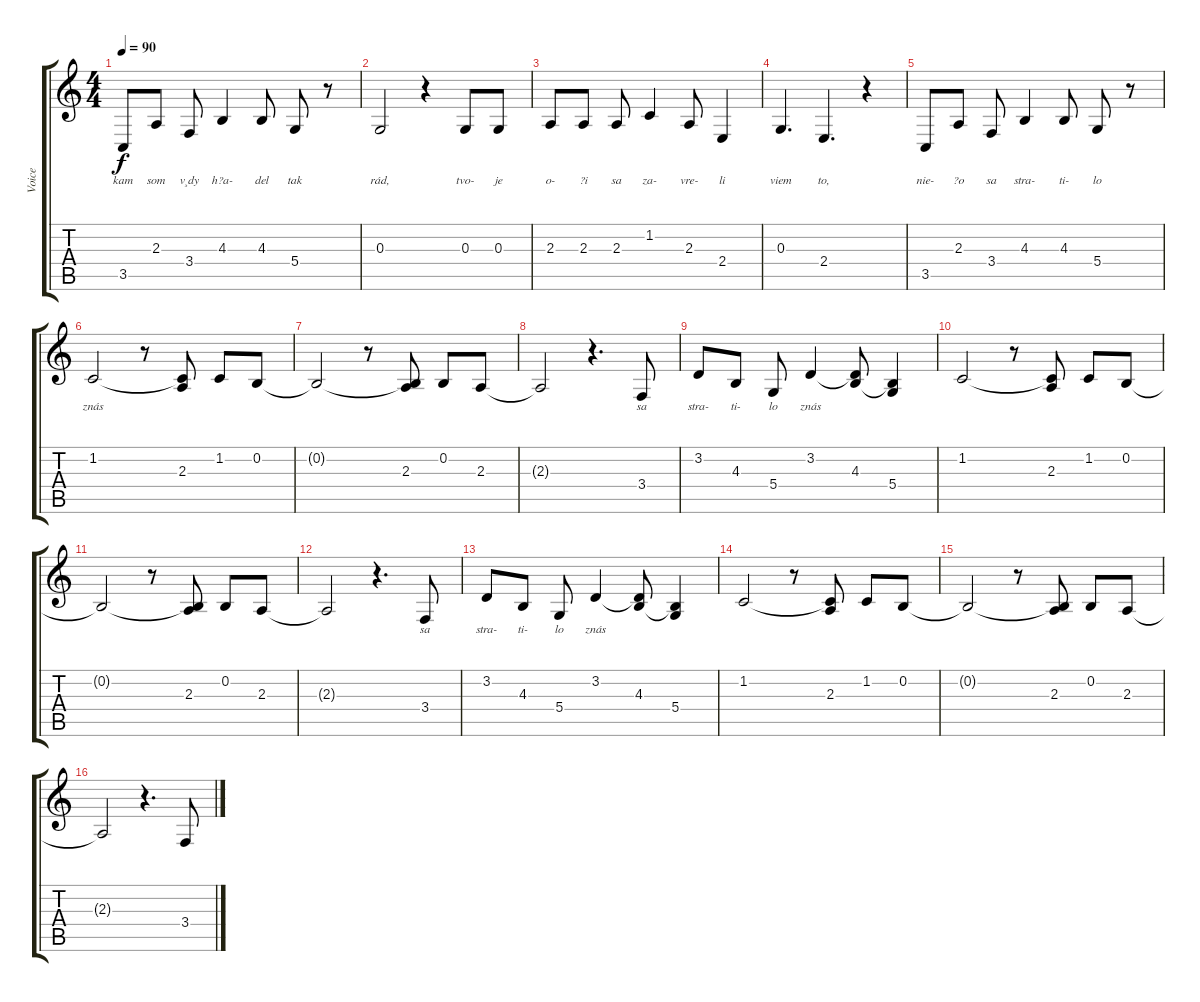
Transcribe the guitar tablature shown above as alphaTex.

\track ("Voice" "Voice") {instrument acousticgrandpiano}
\staff {score tabs}
\tuning (E4 B3 G3 D3 A2 E2) {hide}
\ts (4 4)
\tempo 90
\clef g2
\ks c
3.5.8{lyrics (0 "kam") lyrics (1 "") lyrics (2 "") lyrics (3 "") lyrics (4 "") dy f} 2.3.8{lyrics (0 "som") lyrics (1 "") lyrics (2 "") lyrics (3 "") lyrics (4 "")} 3.4.8{lyrics (0 "v¸dy") lyrics (1 "") lyrics (2 "") lyrics (3 "") lyrics (4 "")} 4.3.4{lyrics (0 "h?a-") lyrics (1 "") lyrics (2 "") lyrics (3 "") lyrics (4 "")} 4.3.8{lyrics (0 "del") lyrics (1 "") lyrics (2 "") lyrics (3 "") lyrics (4 "")} 5.4.8{lyrics (0 "tak") lyrics (1 "") lyrics (2 "") lyrics (3 "") lyrics (4 "")} r.8 |
0.3.2{lyrics (0 "rád,") lyrics (1 "") lyrics (2 "") lyrics (3 "") lyrics (4 "")} r.4 0.3.8{lyrics (0 "tvo-") lyrics (1 "") lyrics (2 "") lyrics (3 "") lyrics (4 "")} 0.3.8{lyrics (0 "je") lyrics (1 "") lyrics (2 "") lyrics (3 "") lyrics (4 "")} |
2.3.8{lyrics (0 "o-") lyrics (1 "") lyrics (2 "") lyrics (3 "") lyrics (4 "")} 2.3.8{lyrics (0 "?i") lyrics (1 "") lyrics (2 "") lyrics (3 "") lyrics (4 "")} 2.3.8{lyrics (0 "sa") lyrics (1 "") lyrics (2 "") lyrics (3 "") lyrics (4 "")} 1.2.4{lyrics (0 "za-") lyrics (1 "") lyrics (2 "") lyrics (3 "") lyrics (4 "")} 2.3.8{lyrics (0 "vre-") lyrics (1 "") lyrics (2 "") lyrics (3 "") lyrics (4 "")} 2.4.4{lyrics (0 "li") lyrics (1 "") lyrics (2 "") lyrics (3 "") lyrics (4 "")} |
0.3.4{d lyrics (0 "viem") lyrics (1 "") lyrics (2 "") lyrics (3 "") lyrics (4 "")} 2.4.4{d lyrics (0 "to,") lyrics (1 "") lyrics (2 "") lyrics (3 "") lyrics (4 "")} r.4 |
3.5.8{lyrics (0 "nie-") lyrics (1 "") lyrics (2 "") lyrics (3 "") lyrics (4 "")} 2.3.8{lyrics (0 "?o") lyrics (1 "") lyrics (2 "") lyrics (3 "") lyrics (4 "")} 3.4.8{lyrics (0 "sa") lyrics (1 "") lyrics (2 "") lyrics (3 "") lyrics (4 "")} 4.3.4{lyrics (0 "stra-") lyrics (1 "") lyrics (2 "") lyrics (3 "") lyrics (4 "")} 4.3.8{lyrics (0 "ti-") lyrics (1 "") lyrics (2 "") lyrics (3 "") lyrics (4 "")} 5.4.8{lyrics (0 "lo") lyrics (1 "") lyrics (2 "") lyrics (3 "") lyrics (4 "")} r.8 |
1.2.2{lyrics (0 "znás") lyrics (1 "") lyrics (2 "") lyrics (3 "") lyrics (4 "")} r.8 (1.2{t} 2.3).8{lyrics (0 "") lyrics (1 "") lyrics (2 "") lyrics (3 "") lyrics (4 "")} 1.2.8{lyrics (0 "") lyrics (1 "") lyrics (2 "") lyrics (3 "") lyrics (4 "")} 0.2.8{lyrics (0 "") lyrics (1 "") lyrics (2 "") lyrics (3 "") lyrics (4 "")} |
0.2{t}.2{lyrics (0 "") lyrics (1 "") lyrics (2 "") lyrics (3 "") lyrics (4 "")} r.8 (0.2{t} 2.3).8{lyrics (0 "") lyrics (1 "") lyrics (2 "") lyrics (3 "") lyrics (4 "")} 0.2.8{lyrics (0 "") lyrics (1 "") lyrics (2 "") lyrics (3 "") lyrics (4 "")} 2.3.8{lyrics (0 "") lyrics (1 "") lyrics (2 "") lyrics (3 "") lyrics (4 "")} |
2.3{t}.2{lyrics (0 "") lyrics (1 "") lyrics (2 "") lyrics (3 "") lyrics (4 "")} r.4{d} 3.4.8{lyrics (0 "sa") lyrics (1 "") lyrics (2 "") lyrics (3 "") lyrics (4 "")} |
3.2.8{lyrics (0 "stra-") lyrics (1 "") lyrics (2 "") lyrics (3 "") lyrics (4 "")} 4.3.8{lyrics (0 "ti-") lyrics (1 "") lyrics (2 "") lyrics (3 "") lyrics (4 "")} 5.4.8{lyrics (0 "lo") lyrics (1 "") lyrics (2 "") lyrics (3 "") lyrics (4 "")} 3.2.4{lyrics (0 "znás") lyrics (1 "") lyrics (2 "") lyrics (3 "") lyrics (4 "")} (3.2{t} 4.3).8{lyrics (0 "") lyrics (1 "") lyrics (2 "") lyrics (3 "") lyrics (4 "")} (4.3{t} 5.4).4{lyrics (0 "") lyrics (1 "") lyrics (2 "") lyrics (3 "") lyrics (4 "")} |
1.2.2{lyrics (0 "") lyrics (1 "") lyrics (2 "") lyrics (3 "") lyrics (4 "")} r.8 (1.2{t} 2.3).8{lyrics (0 "") lyrics (1 "") lyrics (2 "") lyrics (3 "") lyrics (4 "")} 1.2.8{lyrics (0 "") lyrics (1 "") lyrics (2 "") lyrics (3 "") lyrics (4 "")} 0.2.8{lyrics (0 "") lyrics (1 "") lyrics (2 "") lyrics (3 "") lyrics (4 "")} |
0.2{t}.2{lyrics (0 "") lyrics (1 "") lyrics (2 "") lyrics (3 "") lyrics (4 "")} r.8 (0.2{t} 2.3).8{lyrics (0 "") lyrics (1 "") lyrics (2 "") lyrics (3 "") lyrics (4 "")} 0.2.8{lyrics (0 "") lyrics (1 "") lyrics (2 "") lyrics (3 "") lyrics (4 "")} 2.3.8{lyrics (0 "") lyrics (1 "") lyrics (2 "") lyrics (3 "") lyrics (4 "")} |
2.3{t}.2{lyrics (0 "") lyrics (1 "") lyrics (2 "") lyrics (3 "") lyrics (4 "")} r.4{d} 3.4.8{lyrics (0 "sa") lyrics (1 "") lyrics (2 "") lyrics (3 "") lyrics (4 "")} |
3.2.8{lyrics (0 "stra-") lyrics (1 "") lyrics (2 "") lyrics (3 "") lyrics (4 "")} 4.3.8{lyrics (0 "ti-") lyrics (1 "") lyrics (2 "") lyrics (3 "") lyrics (4 "")} 5.4.8{lyrics (0 "lo") lyrics (1 "") lyrics (2 "") lyrics (3 "") lyrics (4 "")} 3.2.4{lyrics (0 "znás") lyrics (1 "") lyrics (2 "") lyrics (3 "") lyrics (4 "")} (3.2{t} 4.3).8{lyrics (0 "") lyrics (1 "") lyrics (2 "") lyrics (3 "") lyrics (4 "")} (4.3{t} 5.4).4{lyrics (0 "") lyrics (1 "") lyrics (2 "") lyrics (3 "") lyrics (4 "")} |
1.2.2{lyrics (0 "") lyrics (1 "") lyrics (2 "") lyrics (3 "") lyrics (4 "")} r.8 (1.2{t} 2.3).8{lyrics (0 "") lyrics (1 "") lyrics (2 "") lyrics (3 "") lyrics (4 "")} 1.2.8{lyrics (0 "") lyrics (1 "") lyrics (2 "") lyrics (3 "") lyrics (4 "")} 0.2.8{lyrics (0 "") lyrics (1 "") lyrics (2 "") lyrics (3 "") lyrics (4 "")} |
0.2{t}.2{lyrics (0 "") lyrics (1 "") lyrics (2 "") lyrics (3 "") lyrics (4 "")} r.8 (0.2{t} 2.3).8{lyrics (0 "") lyrics (1 "") lyrics (2 "") lyrics (3 "") lyrics (4 "")} 0.2.8{lyrics (0 "") lyrics (1 "") lyrics (2 "") lyrics (3 "") lyrics (4 "")} 2.3.8{lyrics (0 "") lyrics (1 "") lyrics (2 "") lyrics (3 "") lyrics (4 "")} |
2.3{t}.2{lyrics (0 "") lyrics (1 "") lyrics (2 "") lyrics (3 "") lyrics (4 "")} r.4{d} 3.4.8{lyrics (0 "") lyrics (1 "") lyrics (2 "") lyrics (3 "") lyrics (4 "")}
